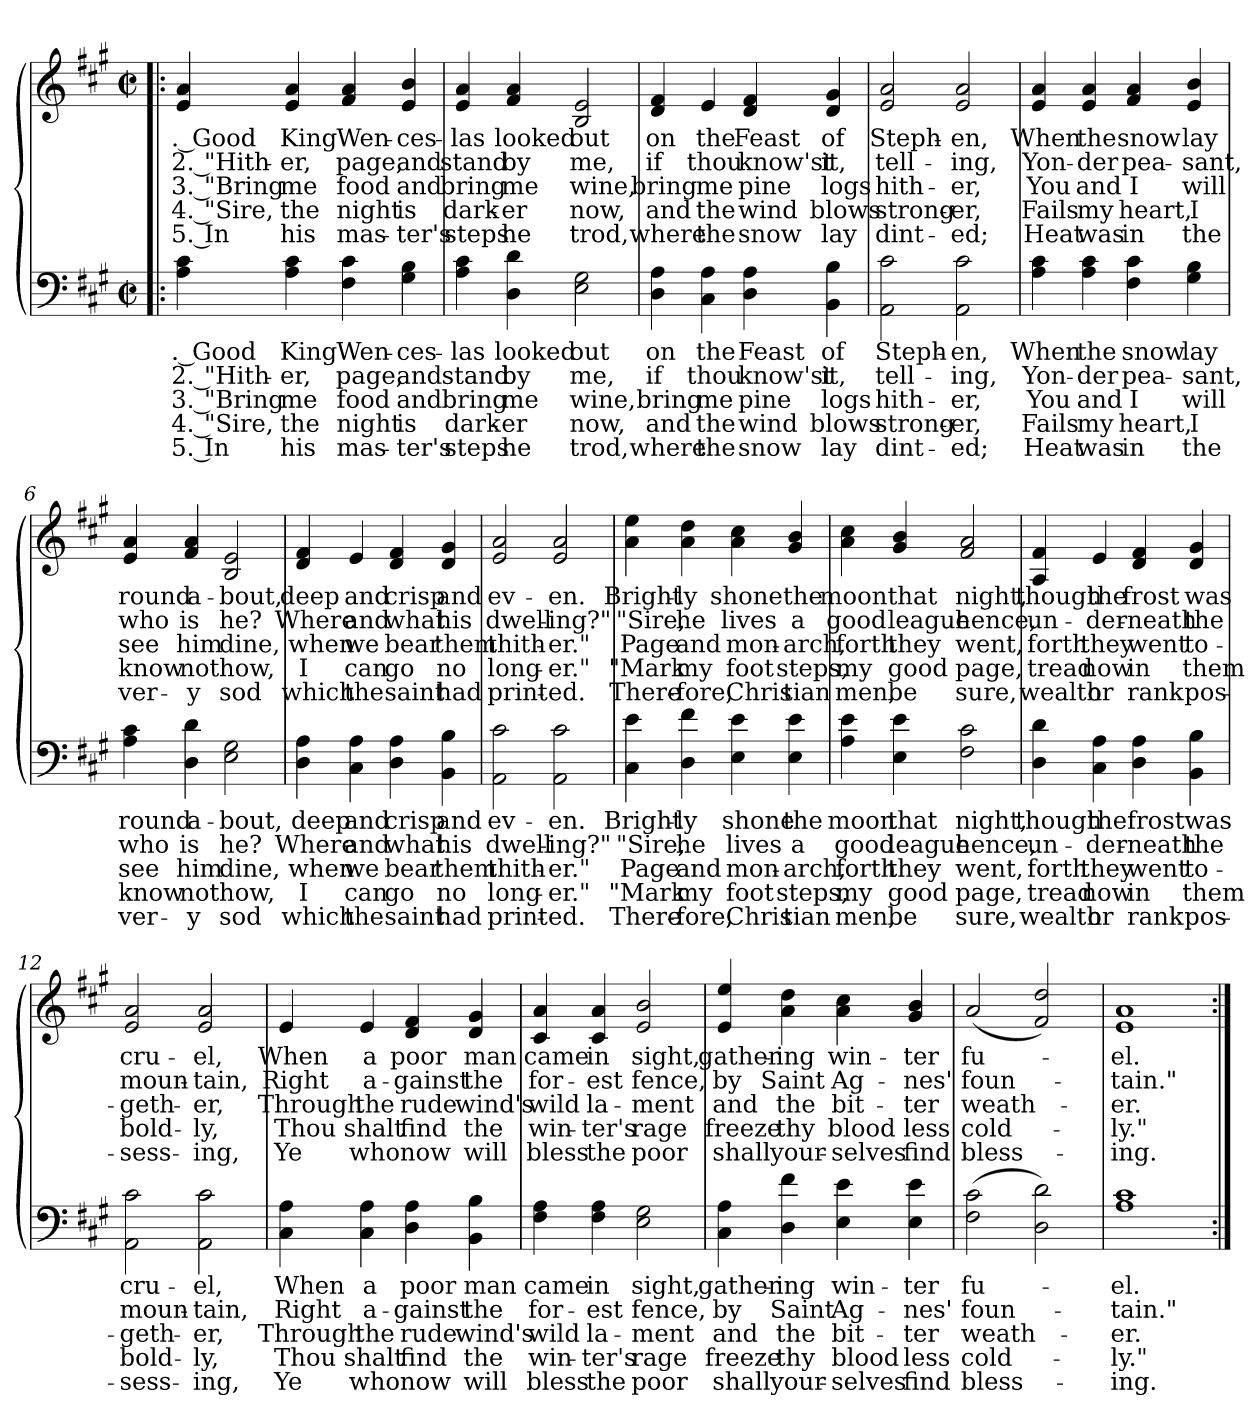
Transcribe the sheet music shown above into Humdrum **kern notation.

**kern	**text	**text	**text	**text	**text	**kern	**text	**text	**text	**text	**text
*part2	*part2	*part2	*part2	*part2	*part2	*part1	*part1	*part1	*part1	*part1	*part1
*staff2	*staff2	*staff2	*staff2	*staff2	*staff2	*staff1	*staff1	*staff1	*staff1	*staff1	*staff1
*clefF4	*	*	*	*	*	*clefG2	*	*	*	*	*
*k[f#c#g#]	*	*	*	*	*	*k[f#c#g#]	*	*	*	*	*
*A:	*	*	*	*	*	*A:	*	*	*	*	*
*M2/2	*	*	*	*	*	*M2/2	*	*	*	*	*
*met(c|)	*	*	*	*	*	*met(c|)	*	*	*	*	*
=1!|:	=1!|:	=1!|:	=1!|:	=1!|:	=1!|:	=1!|:	=1!|:	=1!|:	=1!|:	=1!|:	=1!|:
!	!LO:LY:a:rj	!LO:LY:a:rj	!LO:LY:a:rj	!LO:LY:a:rj	!LO:LY:a:rj	!	!LO:LY:b:rj	!LO:LY:b:rj	!LO:LY:b:rj	!LO:LY:b:rj	!LO:LY:b:rj
4A\ 4c#\	. Good	2. "Hith-	3. "Bring	4. "Sire,	5. In	4e/ 4a/	. Good	2. "Hith-	3. "Bring	4. "Sire,	5. In
!	!LO:LY:a	!LO:LY:a	!LO:LY:a	!LO:LY:a	!LO:LY:a	!	!LO:LY:b	!LO:LY:b	!LO:LY:b	!LO:LY:b	!LO:LY:b
4A\ 4c#\	King	-er,	me	the	his	4e/ 4a/	King	-er,	me	the	his
!	!LO:LY:a	!LO:LY:a	!LO:LY:a	!LO:LY:a	!LO:LY:a	!	!LO:LY:b	!LO:LY:b	!LO:LY:b	!LO:LY:b	!LO:LY:b
4F#\ 4c#\	Wen-	page,	food	night	mas-	4f#/ 4a/	Wen-	page,	food	night	mas-
!	!LO:LY:a	!LO:LY:a	!LO:LY:a	!LO:LY:a	!LO:LY:a	!	!LO:LY:b	!LO:LY:b	!LO:LY:b	!LO:LY:b	!LO:LY:b
4G#\ 4B\	-ces-	and	and	is	-ter's	4e/ 4b/	-ces-	and	and	is	-ter's
=2	=2	=2	=2	=2	=2	=2	=2	=2	=2	=2	=2
!	!LO:LY:a	!LO:LY:a	!LO:LY:a	!LO:LY:a	!LO:LY:a	!	!LO:LY:b	!LO:LY:b	!LO:LY:b	!LO:LY:b	!LO:LY:b
4A\ 4c#\	-las	stand	bring	dark-	steps	4e/ 4a/	-las	stand	bring	dark-	steps
!	!LO:LY:a	!LO:LY:a	!LO:LY:a	!LO:LY:a	!LO:LY:a	!	!LO:LY:b	!LO:LY:b	!LO:LY:b	!LO:LY:b	!LO:LY:b
4D\ 4d\	looked	by	me	-er	he	4f#/ 4a/	looked	by	me	-er	he
!	!LO:LY:a	!LO:LY:a	!LO:LY:a	!LO:LY:a	!LO:LY:a	!	!LO:LY:b	!LO:LY:b	!LO:LY:b	!LO:LY:b	!LO:LY:b
2E\ 2G#\	out	me,	wine,	now,	trod,	2B/ 2e/	out	me,	wine,	now,	trod,
=3	=3	=3	=3	=3	=3	=3	=3	=3	=3	=3	=3
!	!LO:LY:a	!LO:LY:a	!LO:LY:a	!LO:LY:a	!LO:LY:a	!	!LO:LY:b	!LO:LY:b	!LO:LY:b	!LO:LY:b	!LO:LY:b
4D\ 4A\	on	if	bring	and	where	4d/ 4f#/	on	if	bring	and	where
!	!LO:LY:a	!LO:LY:a	!LO:LY:a	!LO:LY:a	!LO:LY:a	!	!LO:LY:b	!LO:LY:b	!LO:LY:b	!LO:LY:b	!LO:LY:b
4C#\ 4A\	the	thou	me	the	the	4e/	the	thou	me	the	the
!	!LO:LY:a	!LO:LY:a	!LO:LY:a	!LO:LY:a	!LO:LY:a	!	!LO:LY:b	!LO:LY:b	!LO:LY:b	!LO:LY:b	!LO:LY:b
4D\ 4A\	Feast	know'st	pine	wind	snow	4d/ 4f#/	Feast	know'st	pine	wind	snow
!	!LO:LY:a	!LO:LY:a	!LO:LY:a	!LO:LY:a	!LO:LY:a	!	!LO:LY:b	!LO:LY:b	!LO:LY:b	!LO:LY:b	!LO:LY:b
4BB\ 4B\	of	it,	logs	blows	lay	4d/ 4g#/	of	it,	logs	blows	lay
=4	=4	=4	=4	=4	=4	=4	=4	=4	=4	=4	=4
!	!LO:LY:a	!LO:LY:a	!LO:LY:a	!LO:LY:a	!LO:LY:a	!	!LO:LY:b	!LO:LY:b	!LO:LY:b	!LO:LY:b	!LO:LY:b
2AA\ 2c#\	Steph-	tell-	hith-	strong-	dint-	2e/ 2a/	Steph-	tell-	hith-	strong-	dint-
!	!LO:LY:a	!LO:LY:a	!LO:LY:a	!LO:LY:a	!LO:LY:a	!	!LO:LY:b	!LO:LY:b	!LO:LY:b	!LO:LY:b	!LO:LY:b
2AA\ 2c#\	-en,	-ing,	-er,	-er,	-ed;	2e/ 2a/	-en,	-ing,	-er,	-er,	-ed;
!!LO:LB:g=z
=5	=5	=5	=5	=5	=5	=5	=5	=5	=5	=5	=5
!	!LO:LY:a	!LO:LY:a	!LO:LY:a	!LO:LY:a	!LO:LY:a	!	!LO:LY:b	!LO:LY:b	!LO:LY:b	!LO:LY:b	!LO:LY:b
4A\ 4c#\	When	Yon-	You	Fails	Heat	4e/ 4a/	When	Yon-	You	Fails	Heat
!	!LO:LY:a	!LO:LY:a	!LO:LY:a	!LO:LY:a	!LO:LY:a	!	!LO:LY:b	!LO:LY:b	!LO:LY:b	!LO:LY:b	!LO:LY:b
4A\ 4c#\	the	-der	and	my	was	4e/ 4a/	the	-der	and	my	was
!	!LO:LY:a	!LO:LY:a	!LO:LY:a	!LO:LY:a	!LO:LY:a	!	!LO:LY:b	!LO:LY:b	!LO:LY:b	!LO:LY:b	!LO:LY:b
4F#\ 4c#\	snow	pea-	I	heart,	in	4f#/ 4a/	snow	pea-	I	heart,	in
!	!LO:LY:a	!LO:LY:a	!LO:LY:a	!LO:LY:a	!LO:LY:a	!	!LO:LY:b	!LO:LY:b	!LO:LY:b	!LO:LY:b	!LO:LY:b
4G#\ 4B\	lay	-sant,	will	I	the	4e/ 4b/	lay	-sant,	will	I	the
=6	=6	=6	=6	=6	=6	=6	=6	=6	=6	=6	=6
!	!LO:LY:a	!LO:LY:a	!LO:LY:a	!LO:LY:a	!LO:LY:a	!	!LO:LY:b	!LO:LY:b	!LO:LY:b	!LO:LY:b	!LO:LY:b
4A\ 4c#\	round	who	see	know	ver-	4e/ 4a/	round	who	see	know	ver-
!	!LO:LY:a	!LO:LY:a	!LO:LY:a	!LO:LY:a	!LO:LY:a	!	!LO:LY:b	!LO:LY:b	!LO:LY:b	!LO:LY:b	!LO:LY:b
4D\ 4d\	a-	is	him	not	-y	4f#/ 4a/	a-	is	him	not	-y
!	!LO:LY:a	!LO:LY:a	!LO:LY:a	!LO:LY:a	!LO:LY:a	!	!LO:LY:b	!LO:LY:b	!LO:LY:b	!LO:LY:b	!LO:LY:b
2E\ 2G#\	-bout,	he?	dine,	how,	sod	2B/ 2e/	-bout,	he?	dine,	how,	sod
=7	=7	=7	=7	=7	=7	=7	=7	=7	=7	=7	=7
!	!LO:LY:a	!LO:LY:a	!LO:LY:a	!LO:LY:a	!LO:LY:a	!	!LO:LY:b	!LO:LY:b	!LO:LY:b	!LO:LY:b	!LO:LY:b
4D\ 4A\	deep	Where	when	I	which	4d/ 4f#/	deep	Where	when	I	which
!	!LO:LY:a	!LO:LY:a	!LO:LY:a	!LO:LY:a	!LO:LY:a	!	!LO:LY:b	!LO:LY:b	!LO:LY:b	!LO:LY:b	!LO:LY:b
4C#\ 4A\	and	and	we	can	the	4e/	and	and	we	can	the
!	!LO:LY:a	!LO:LY:a	!LO:LY:a	!LO:LY:a	!LO:LY:a	!	!LO:LY:b	!LO:LY:b	!LO:LY:b	!LO:LY:b	!LO:LY:b
4D\ 4A\	crisp	what	bear	go	saint	4d/ 4f#/	crisp	what	bear	go	saint
!	!LO:LY:a	!LO:LY:a	!LO:LY:a	!LO:LY:a	!LO:LY:a	!	!LO:LY:b	!LO:LY:b	!LO:LY:b	!LO:LY:b	!LO:LY:b
4BB\ 4B\	and	his	them	no	had	4d/ 4g#/	and	his	them	no	had
=8	=8	=8	=8	=8	=8	=8	=8	=8	=8	=8	=8
!	!LO:LY:a	!LO:LY:a	!LO:LY:a	!LO:LY:a	!LO:LY:a	!	!LO:LY:b	!LO:LY:b	!LO:LY:b	!LO:LY:b	!LO:LY:b
2AA\ 2c#\	ev-	dwell-	thith-	long-	print-	2e/ 2a/	ev-	dwell-	thith-	long-	print-
!	!LO:LY:a	!LO:LY:a	!LO:LY:a	!LO:LY:a	!LO:LY:a	!	!LO:LY:b	!LO:LY:b	!LO:LY:b	!LO:LY:b	!LO:LY:b
2AA\ 2c#\	-en.	-ing?"	-er."	-er."	-ed.	2e/ 2a/	-en.	-ing?"	-er."	-er."	-ed.
!!LO:LB:g=z
=9	=9	=9	=9	=9	=9	=9	=9	=9	=9	=9	=9
!	!LO:LY:a	!LO:LY:a	!LO:LY:a	!LO:LY:a	!LO:LY:a	!	!LO:LY:b	!LO:LY:b	!LO:LY:b	!LO:LY:b	!LO:LY:b
4C#\ 4e\	Bright-	"Sire,	Page	"Mark	There-	4a\ 4ee\	Bright-	"Sire,	Page	"Mark	There-
!	!LO:LY:a	!LO:LY:a	!LO:LY:a	!LO:LY:a	!LO:LY:a	!	!LO:LY:b	!LO:LY:b	!LO:LY:b	!LO:LY:b	!LO:LY:b
4D\ 4f#\	-ly	he	and	my	-fore,	4a\ 4dd\	-ly	he	and	my	-fore,
!	!LO:LY:a	!LO:LY:a	!LO:LY:a	!LO:LY:a	!LO:LY:a	!	!LO:LY:b	!LO:LY:b	!LO:LY:b	!LO:LY:b	!LO:LY:b
4E\ 4e\	shone	lives	mon-	foot	Chris	4a\ 4cc#\	shone	lives	mon-	foot	Chris
!	!LO:LY:a	!LO:LY:a	!LO:LY:a	!LO:LY:a	!LO:LY:a	!	!LO:LY:b	!LO:LY:b	!LO:LY:b	!LO:LY:b	!LO:LY:b
4E\ 4e\	the	a	-arch,	steps,	tian	4g#/ 4b/	the	a	-arch,	steps,	tian
=10	=10	=10	=10	=10	=10	=10	=10	=10	=10	=10	=10
!	!LO:LY:a	!LO:LY:a	!LO:LY:a	!LO:LY:a	!LO:LY:a	!	!LO:LY:b	!LO:LY:b	!LO:LY:b	!LO:LY:b	!LO:LY:b
4A\ 4e\	moon	good	forth	my	men,	4a\ 4cc#\	moon	good	forth	my	men,
!	!LO:LY:a	!LO:LY:a	!LO:LY:a	!LO:LY:a	!LO:LY:a	!	!LO:LY:b	!LO:LY:b	!LO:LY:b	!LO:LY:b	!LO:LY:b
4E\ 4e\	that	league	they	good	be	4g#/ 4b/	that	league	they	good	be
!	!LO:LY:a	!LO:LY:a	!LO:LY:a	!LO:LY:a	!LO:LY:a	!	!LO:LY:b	!LO:LY:b	!LO:LY:b	!LO:LY:b	!LO:LY:b
2F#\ 2c#\	night,	hence,	went,	page,	sure,	2f#/ 2a/	night,	hence,	went,	page,	sure,
=11	=11	=11	=11	=11	=11	=11	=11	=11	=11	=11	=11
!	!LO:LY:a	!LO:LY:a	!LO:LY:a	!LO:LY:a	!LO:LY:a	!	!LO:LY:b	!LO:LY:b	!LO:LY:b	!LO:LY:b	!LO:LY:b
4D\ 4d\	though	un-	forth	tread	wealth	4A/ 4f#/	though	un-	forth	tread	wealth
!	!LO:LY:a	!LO:LY:a	!LO:LY:a	!LO:LY:a	!LO:LY:a	!	!LO:LY:b	!LO:LY:b	!LO:LY:b	!LO:LY:b	!LO:LY:b
4C#\ 4A\	the	-der-	they	now	or	4e/	the	-der-	they	now	or
!	!LO:LY:a	!LO:LY:a	!LO:LY:a	!LO:LY:a	!LO:LY:a	!	!LO:LY:b	!LO:LY:b	!LO:LY:b	!LO:LY:b	!LO:LY:b
4D\ 4A\	frost	-neath	went	in	rank	4d/ 4f#/	frost	-neath	went	in	rank
!	!LO:LY:a	!LO:LY:a	!LO:LY:a	!LO:LY:a	!LO:LY:a	!	!LO:LY:b	!LO:LY:b	!LO:LY:b	!LO:LY:b	!LO:LY:b
4BB\ 4B\	was	the	to-	them	pos-	4d/ 4g#/	was	the	to-	them	pos-
=12	=12	=12	=12	=12	=12	=12	=12	=12	=12	=12	=12
!	!LO:LY:a	!LO:LY:a	!LO:LY:a	!LO:LY:a	!LO:LY:a	!	!LO:LY:b	!LO:LY:b	!LO:LY:b	!LO:LY:b	!LO:LY:b
2AA\ 2c#\	cru-	moun-	-geth-	bold-	-sess-	2e/ 2a/	cru-	moun-	-geth-	bold-	-sess-
!	!LO:LY:a	!LO:LY:a	!LO:LY:a	!LO:LY:a	!LO:LY:a	!	!LO:LY:b	!LO:LY:b	!LO:LY:b	!LO:LY:b	!LO:LY:b
2AA\ 2c#\	-el,	-tain,	-er,	-ly,	-ing,	2e/ 2a/	-el,	-tain,	-er,	-ly,	-ing,
!!LO:LB:g=z
=13	=13	=13	=13	=13	=13	=13	=13	=13	=13	=13	=13
!	!LO:LY:a	!LO:LY:a	!LO:LY:a	!LO:LY:a	!LO:LY:a	!	!LO:LY:b	!LO:LY:b	!LO:LY:b	!LO:LY:b	!LO:LY:b
4C#\ 4A\	When	Right	Through	Thou	Ye	4e/	When	Right	Through	Thou	Ye
!	!LO:LY:a	!LO:LY:a	!LO:LY:a	!LO:LY:a	!LO:LY:a	!	!LO:LY:b	!LO:LY:b	!LO:LY:b	!LO:LY:b	!LO:LY:b
4C#\ 4A\	a	a-	the	shalt	who	4e/	a	a-	the	shalt	who
!	!LO:LY:a	!LO:LY:a	!LO:LY:a	!LO:LY:a	!LO:LY:a	!	!LO:LY:b	!LO:LY:b	!LO:LY:b	!LO:LY:b	!LO:LY:b
4D\ 4A\	poor	-gainst	rude	find	now	4d/ 4f#/	poor	-gainst	rude	find	now
!	!LO:LY:a	!LO:LY:a	!LO:LY:a	!LO:LY:a	!LO:LY:a	!	!LO:LY:b	!LO:LY:b	!LO:LY:b	!LO:LY:b	!LO:LY:b
4BB\ 4B\	man	the	wind's	the	will	4d/ 4g#/	man	the	wind's	the	will
=14	=14	=14	=14	=14	=14	=14	=14	=14	=14	=14	=14
!	!LO:LY:a	!LO:LY:a	!LO:LY:a	!LO:LY:a	!LO:LY:a	!	!LO:LY:b	!LO:LY:b	!LO:LY:b	!LO:LY:b	!LO:LY:b
4F#\ 4A\	came	for-	wild	win-	bless	4c#/ 4a/	came	for-	wild	win-	bless
!	!LO:LY:a	!LO:LY:a	!LO:LY:a	!LO:LY:a	!LO:LY:a	!	!LO:LY:b	!LO:LY:b	!LO:LY:b	!LO:LY:b	!LO:LY:b
4F#\ 4A\	in	-est	la-	-ter's	the	4c#/ 4a/	in	-est	la-	-ter's	the
!	!LO:LY:a	!LO:LY:a	!LO:LY:a	!LO:LY:a	!LO:LY:a	!	!LO:LY:b	!LO:LY:b	!LO:LY:b	!LO:LY:b	!LO:LY:b
2E\ 2G#\	sight,	fence,	-ment	rage	poor	2e/ 2b/	sight,	fence,	-ment	rage	poor
=15	=15	=15	=15	=15	=15	=15	=15	=15	=15	=15	=15
!	!LO:LY:a	!LO:LY:a	!LO:LY:a	!LO:LY:a	!LO:LY:a	!	!LO:LY:b	!LO:LY:b	!LO:LY:b	!LO:LY:b	!LO:LY:b
4C#\ 4A\	gather-	by	and	freeze	shall	4e/ 4ee/	gather-	by	and	freeze	shall
!	!LO:LY:a:rj	!LO:LY:a:rj	!LO:LY:a:rj	!LO:LY:a:rj	!LO:LY:a:rj	!	!LO:LY:b:rj	!LO:LY:b:rj	!LO:LY:b:rj	!LO:LY:b:rj	!LO:LY:b:rj
4D\ 4f#\	-ing	Saint	the	thy	your-	4a\ 4dd\	-ing	Saint	the	thy	your-
!	!LO:LY:a	!LO:LY:a	!LO:LY:a	!LO:LY:a	!LO:LY:a	!	!LO:LY:b	!LO:LY:b	!LO:LY:b	!LO:LY:b	!LO:LY:b
4E\ 4e\	win-	Ag-	bit-	blood	-selves	4a\ 4cc#\	win-	Ag-	bit-	blood	-selves
!	!LO:LY:a	!LO:LY:a	!LO:LY:a	!LO:LY:a	!LO:LY:a	!	!LO:LY:b	!LO:LY:b	!LO:LY:b	!LO:LY:b	!LO:LY:b
4E\ 4e\	-ter	-nes'	-ter	less	find	4g#/ 4b/	-ter	-nes'	-ter	less	find
=16	=16	=16	=16	=16	=16	=16	=16	=16	=16	=16	=16
!	!LO:LY:a	!LO:LY:a	!LO:LY:a	!LO:LY:a	!LO:LY:a	!	!LO:LY:b	!LO:LY:b	!LO:LY:b	!LO:LY:b	!LO:LY:b
(2F#\ 2c#\	fu-	foun-	weath-	cold-	bless-	(2a/	fu-	foun-	weath-	cold-	bless-
2D\ 2d\)	.	.	.	.	.	2f#/ 2dd/)	.	.	.	.	.
=17	=17	=17	=17	=17	=17	=17	=17	=17	=17	=17	=17
!	!LO:LY:a	!LO:LY:a	!LO:LY:a	!LO:LY:a	!LO:LY:a	!	!LO:LY:b	!LO:LY:b	!LO:LY:b	!LO:LY:b	!LO:LY:b
1A 1c#	-el.	-tain."	-er.	-ly."	-ing.	1e 1a	-el.	-tain."	-er.	-ly."	-ing.
=:|!	=:|!	=:|!	=:|!	=:|!	=:|!	=:|!	=:|!	=:|!	=:|!	=:|!	=:|!
*-	*-	*-	*-	*-	*-	*-	*-	*-	*-	*-	*-
